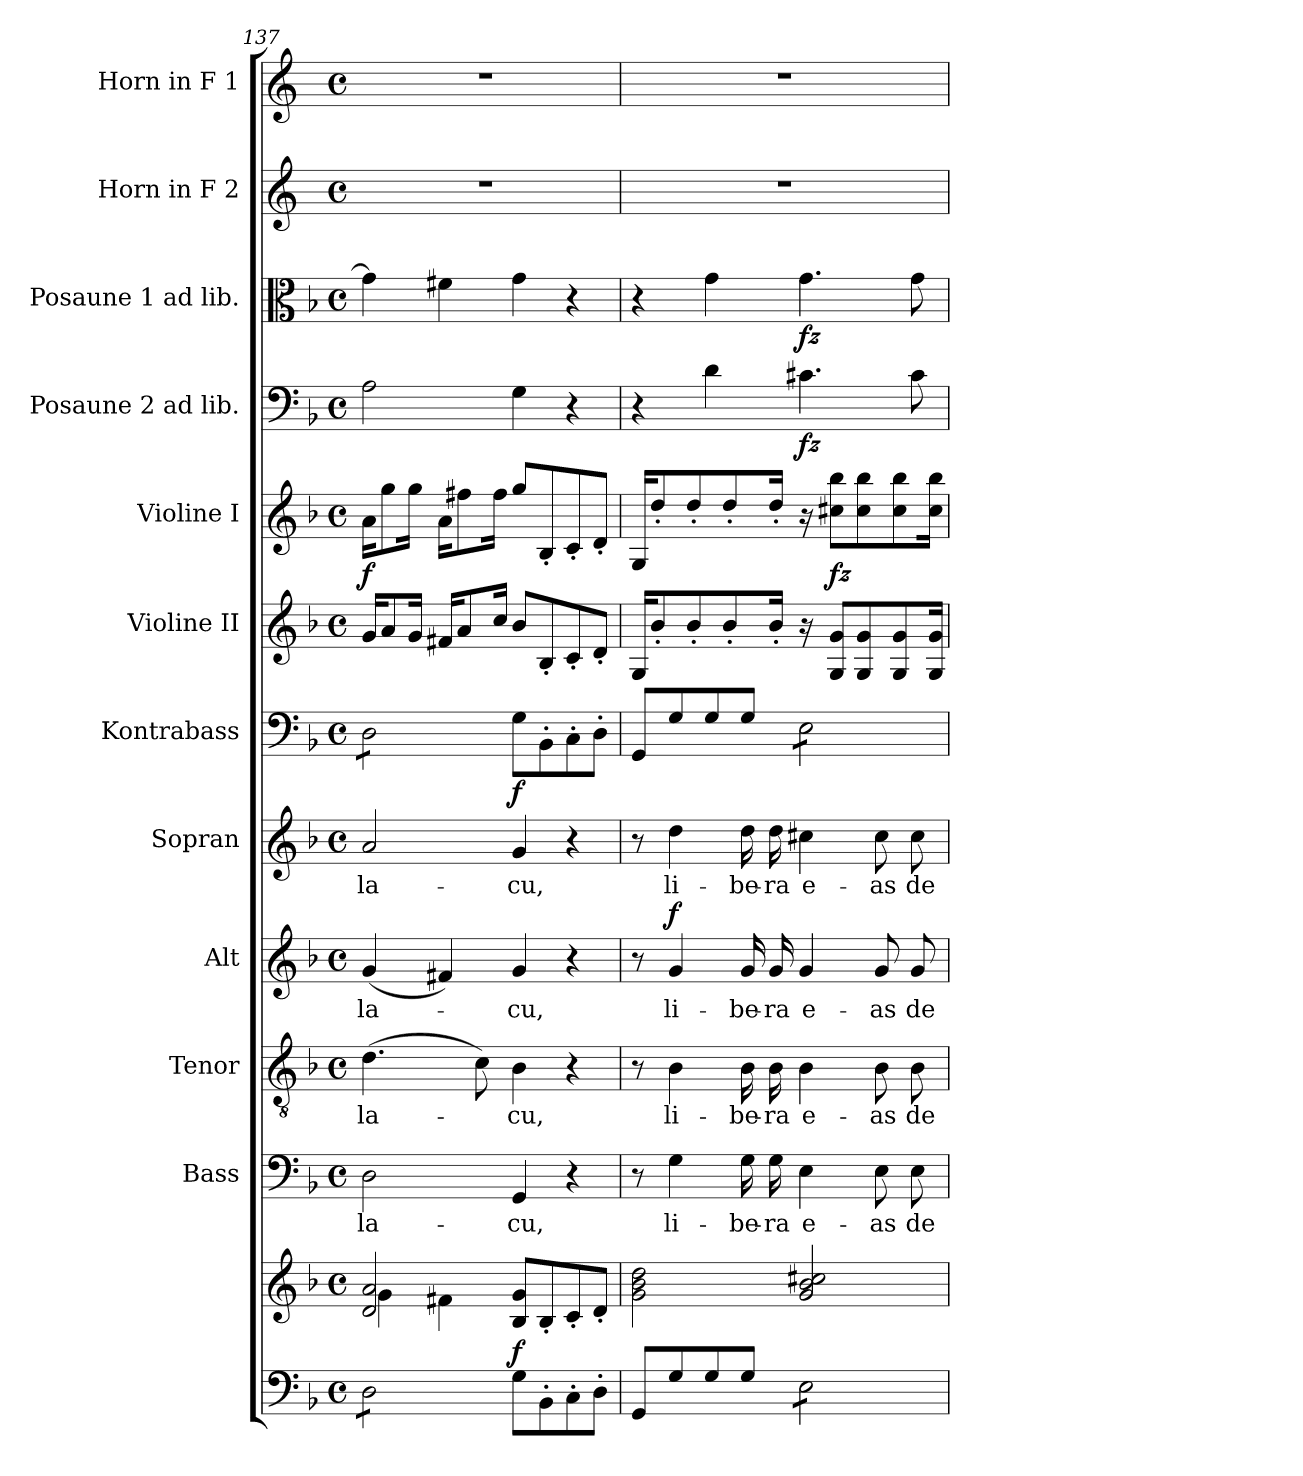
**kern	**kern	**dynam	**kern	**text	**dynam	**kern	**text	**dynam	**kern	**text	**dynam	**kern	**text	**dynam	**kern	**dynam	**kern	**dynam	**kern	**dynam	**kern	**dynam	**kern	**dynam	**kern	**kern
*part12	*part12	*part12	*part11	*part11	*part11	*part10	*part10	*part10	*part9	*part9	*part9	*part8	*part8	*part8	*part7	*part7	*part6	*part6	*part5	*part5	*part4	*part4	*part3	*part3	*part2	*part1
*staff13	*staff12	*staff12/13	*staff11	*staff11	*staff11	*staff10	*staff10	*staff10	*staff9	*staff9	*staff9	*staff8	*staff8	*staff8	*staff7	*staff7	*staff6	*staff6	*staff5	*staff5	*staff4	*staff4	*staff3	*staff3	*staff2	*staff1
*	*	*	*I"Bass	*	*	*I"Tenor	*	*	*I"Alt	*	*	*I"Sopran	*	*	*I"Kontrabass	*	*I"Violine II	*	*I"Violine I	*	*I"Posaune 2 ad lib.	*	*I"Posaune 1 ad lib.	*	*I"Horn in F 2	*I"Horn in F 1
*	*	*	*I'B.	*	*	*I'T.	*	*	*I'A.	*	*	*I'S.	*	*	*I'Kb.	*	*I'Vl. II	*	*I'Vl. I	*	*I'Pos. 2	*	*I'Pos. 1	*	*I'Hrn. F 2	*I'Hrn. F 1
*clefF4	*clefG2	*	*clefF4	*	*	*clefGv2	*	*	*clefG2	*	*	*clefG2	*	*	*clefF4	*	*clefG2	*	*clefG2	*	*clefF4	*	*clefC3	*	*clefG2	*clefG2
*	*	*	*	*	*	*	*	*	*	*	*	*	*	*	*ITrd7c12	*	*	*	*	*	*	*	*	*	*ITrd4c7	*ITrd4c7
*k[b-]	*k[b-]	*	*k[b-]	*	*	*k[b-]	*	*	*k[b-]	*	*	*k[b-]	*	*	*k[b-]	*	*k[b-]	*	*k[b-]	*	*k[b-]	*	*k[b-]	*	*k[b-]	*k[b-]
*F:	*F:	*	*F:	*	*	*F:	*	*	*F:	*	*	*F:	*	*	*F:	*	*F:	*	*F:	*	*F:	*	*F:	*	*F:	*F:
*M4/4	*M4/4	*	*M4/4	*	*	*M4/4	*	*	*M4/4	*	*	*M4/4	*	*	*M4/4	*	*M4/4	*	*M4/4	*	*M4/4	*	*M4/4	*	*M4/4	*M4/4
*met(c)	*met(c)	*	*met(c)	*	*	*met(c)	*	*	*met(c)	*	*	*met(c)	*	*	*met(c)	*	*met(c)	*	*met(c)	*	*met(c)	*	*met(c)	*	*met(c)	*met(c)
=137	=137	=137	=137	=137	=137	=137	=137	=137	=137	=137	=137	=137	=137	=137	=137	=137	=137	=137	=137	=137	=137	=137	=137	=137	=137	=137
*	*^	*	*	*	*	*	*	*	*	*	*	*	*	*	*	*	*	*	*	*	*	*	*	*	*	*
!	!	!	!	!	!LO:LY:b	!	!	!LO:LY:b	!	!	!LO:LY:b	!	!	!LO:LY:b	!	!	!	!	!	!	!LO:DY:b	!	!	!	!	!	!
*tremolo	*	*	*	*	*	*	*	*	*	*	*	*	*	*	*	*	*	*	*	*	*	*	*	*	*	*	*
*	*	*	*	*	*	*	*	*	*	*	*	*	*	*	*	*tremolo	*	*	*	*	*	*	*	*	*	*	*
8D\L	2d/ 2a/	4g\	.	2D\	la-	.	(>4.d\	la-	.	(<4g/	la-	.	2a/	la-	.	8DD\L	.	16g/KL	.	16a\KL	f	2A\	.	4g\]	.	1r	1r
.	.	.	.	.	.	.	.	.	.	.	.	.	.	.	.	.	.	8a/	.	8gg\	.	.	.	.	.	.	.
8D\	.	.	.	.	.	.	.	.	.	.	.	.	.	.	.	8DD\	.	.	.	.	.	.	.	.	.	.	.
.	.	.	.	.	.	.	.	.	.	.	.	.	.	.	.	.	.	16g/Jk	.	16gg\Jk	.	.	.	.	.	.	.
8D\	.	4f#X\	.	.	.	.	.	.	.	4f#X/)	.	.	.	.	.	8DD\	.	16f#X/KL	.	16a\KL	.	.	.	4f#X\	.	.	.
.	.	.	.	.	.	.	.	.	.	.	.	.	.	.	.	.	.	8a/	.	8ff#X\	.	.	.	.	.	.	.
8D\J	.	.	.	.	.	.	8c\)	.	.	.	.	.	.	.	.	8DD\J	.	.	.	.	.	.	.	.	.	.	.
*	*	*	*	*	*	*	*	*	*	*	*	*	*	*	*	*Xtremolo	*	*	*	*	*	*	*	*	*	*	*
*Xtremolo	*	*	*	*	*	*	*	*	*	*	*	*	*	*	*	*	*	*	*	*	*	*	*	*	*	*	*
.	.	.	.	.	.	.	.	.	.	.	.	.	.	.	.	.	.	16cc/Jk	.	16ff#\Jk	.	.	.	.	.	.	.
!	!	!	!LO:DY:a=2	!	!LO:LY:b	!	!	!LO:LY:b	!	!	!LO:LY:b	!	!	!LO:LY:b	!	!	!LO:DY:b	!	!	!	!	!	!	!	!	!	!
8G\L	8B-/ 8g/L	2ryy	f	4GG/	-cu,	.	4B-\	-cu,	.	4g/	-cu,	.	4g/	-cu,	.	8GG\L	f	8b-/L	.	8gg/L	.	4G\	.	4g\	.	.	.
8BB-'>\	8B-'>/	.	.	.	.	.	.	.	.	.	.	.	.	.	.	8BBB-'>\	.	8B-'</	.	8B-'</	.	.	.	.	.	.	.
8C'>\	8c'>/	.	.	4r	.	.	4r	.	.	4r	.	.	4r	.	.	8CC'>\	.	8c'</	.	8c'</	.	4r	.	4r	.	.	.
8D'>\J	8d'>/J	.	.	.	.	.	.	.	.	.	.	.	.	.	.	8DD'>\J	.	8d'</J	.	8d'</J	.	.	.	.	.	.	.
*	*v	*v	*	*	*	*	*	*	*	*	*	*	*	*	*	*	*	*	*	*	*	*	*	*	*	*	*
=138	=138	=138	=138	=138	=138	=138	=138	=138	=138	=138	=138	=138	=138	=138	=138	=138	=138	=138	=138	=138	=138	=138	=138	=138	=138	=138
8GG/L	2g\ 2b-\ 2dd\	.	8r	.	.	8r	.	.	8r	.	.	8r	.	.	8GGG/L	.	16G/KL	.	16G/KL	.	4r	.	4r	.	1r	1r
!	!	!	!	!	!	!	!	!	!	!	!	!	!	!	!	!	!	!	!	!LO:DY:b	!	!	!	!	!	!
.	.	.	.	.	.	.	.	.	.	.	.	.	.	.	.	.	8b-'</	.	8dd'</	pf	.	.	.	.	.	.
!	!	!	!	!LO:LY:b	!LO:DY:a	!	!LO:LY:b	!LO:DY:a	!	!LO:LY:b	!LO:DY:a	!	!LO:LY:b	!LO:DY:a	!	!	!	!	!	!	!	!	!	!	!	!
8G/	.	.	4G\	li-	pf	4B-\	li-	pf	4g/	li-	f	4dd\	li-	pf	8GG/	.	.	.	.	.	.	.	.	.	.	.
!	!	!	!	!	!	!	!	!	!	!	!	!	!	!	!	!	!	!LO:DY:b	!	!	!	!	!	!	!	!
.	.	.	.	.	.	.	.	.	.	.	.	.	.	.	.	.	8b-'</	pf	8dd'</	.	.	.	.	.	.	.
8G/	.	.	.	.	.	.	.	.	.	.	.	.	.	.	8GG/	.	.	.	.	.	4d\	.	4g\	.	.	.
.	.	.	.	.	.	.	.	.	.	.	.	.	.	.	.	.	8b-'</	.	8dd'</	.	.	.	.	.	.	.
!	!	!	!	!LO:LY:b	!	!	!LO:LY:b	!	!	!LO:LY:b	!	!	!LO:LY:b	!	!	!	!	!	!	!	!	!	!	!	!	!
8G/J	.	.	16G\	-be-	.	16B-\	-be-	.	16g/	-be-	.	16dd\	-be-	.	8GG/J	.	.	.	.	.	.	.	.	.	.	.
!	!	!	!	!LO:LY:b	!	!	!LO:LY:b	!	!	!LO:LY:b	!	!	!LO:LY:b	!	!	!	!	!	!	!	!	!	!	!	!	!
.	.	.	16G\	-ra	.	16B-\	-ra	.	16g/	-ra	.	16dd\	-ra	.	.	.	16b-'</Jk	.	16dd'</Jk	.	.	.	.	.	.	.
!	!	!	!	!	!	!	!	!	!	!	!	!	!	!	!LO:TX:b:Bi:t=rf.	!	!	!	!	!	!	!	!	!	!	!
!LO:TX:a:Bi:t=rf.	!	!	!	!	!	!	!	!	!	!	!	!	!	!	!	!	!	!	!	!	!	!	!	!	!	!
!	!	!	!	!LO:LY:b	!	!	!LO:LY:b	!	!	!LO:LY:b	!	!	!LO:LY:b	!	!	!	!	!	!	!	!	!LO:DY:b	!	!LO:DY:b	!	!
*tremolo	*	*	*	*	*	*	*	*	*	*	*	*	*	*	*	*	*	*	*	*	*	*	*	*	*	*
*	*	*	*	*	*	*	*	*	*	*	*	*	*	*	*tremolo	*	*	*	*	*	*	*	*	*	*	*
8E\L	2g/ 2b-/ 2cc#X/	.	4E\	e-	.	4B-\	e-	.	4g/	e-	.	4cc#X\	e-	.	8EE\L	.	16r	.	16r	.	4.c#X\	fz	4.g\	fz	.	.
!	!	!	!	!	!	!	!	!	!	!	!	!	!	!	!	!	!	!	!	!LO:DY:b	!	!	!	!	!	!
.	.	.	.	.	.	.	.	.	.	.	.	.	.	.	.	.	8G/ 8g/L	.	8cc#X\ 8bb-\L	fz	.	.	.	.	.	.
8E\	.	.	.	.	.	.	.	.	.	.	.	.	.	.	8EE\	.	.	.	.	.	.	.	.	.	.	.
.	.	.	.	.	.	.	.	.	.	.	.	.	.	.	.	.	8G/ 8g/	.	8cc#\ 8bb-\	.	.	.	.	.	.	.
!	!	!	!	!LO:LY:b	!	!	!LO:LY:b	!	!	!LO:LY:b	!	!	!LO:LY:b	!	!	!	!	!	!	!	!	!	!	!	!	!
8E\	.	.	8E\	-as	.	8B-\	-as	.	8g/	-as	.	8cc#\	-as	.	8EE\	.	.	.	.	.	.	.	.	.	.	.
.	.	.	.	.	.	.	.	.	.	.	.	.	.	.	.	.	8G/ 8g/	.	8cc#\ 8bb-\	.	.	.	.	.	.	.
!	!	!	!	!LO:LY:b	!	!	!LO:LY:b	!	!	!LO:LY:b	!	!	!LO:LY:b	!	!	!	!	!	!	!	!	!	!	!	!	!
8E\J	.	.	8E\	de	.	8B-\	de	.	8g/	de	.	8cc#\	de	.	8EE\J	.	.	.	.	.	8c#\	.	8g\	.	.	.
*	*	*	*	*	*	*	*	*	*	*	*	*	*	*	*Xtremolo	*	*	*	*	*	*	*	*	*	*	*
*Xtremolo	*	*	*	*	*	*	*	*	*	*	*	*	*	*	*	*	*	*	*	*	*	*	*	*	*	*
.	.	.	.	.	.	.	.	.	.	.	.	.	.	.	.	.	16G/ 16g/Jk	.	16cc#\ 16bb-\Jk	.	.	.	.	.	.	.
=	=	=	=	=	=	=	=	=	=	=	=	=	=	=	=	=	=	=	=	=	=	=	=	=	=	=
*-	*-	*-	*-	*-	*-	*-	*-	*-	*-	*-	*-	*-	*-	*-	*-	*-	*-	*-	*-	*-	*-	*-	*-	*-	*-	*-
